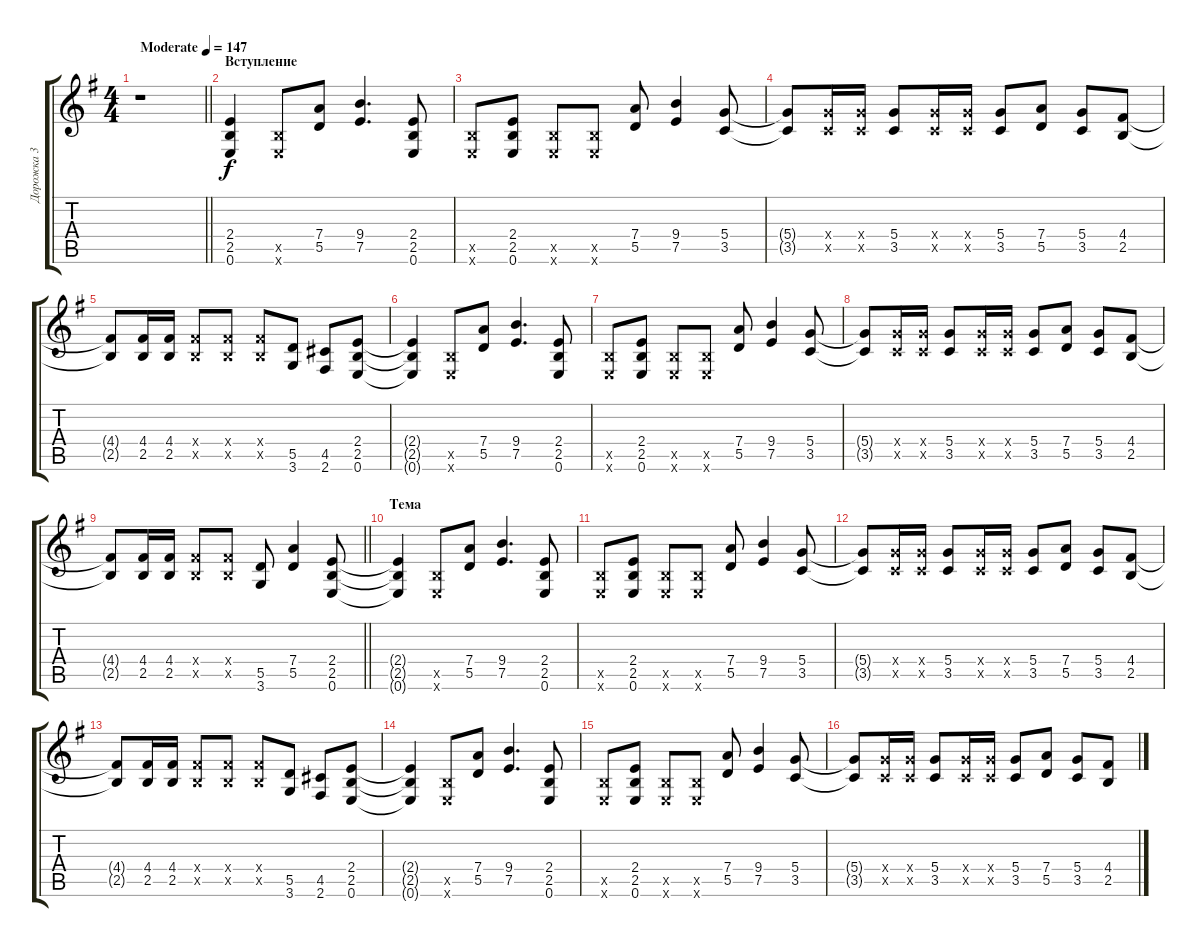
\track ("Дорожка 3" "Дорожка 3") {instrument overdrivenguitar}
\staff {score tabs}
\tuning (E4 B3 G3 D3 A2 E2) {hide}
\ts (4 4)
\tempo (147 "Moderate")
\clef g2
\barLineRight lightlight
\ks eminor
r.1{dy f instrument overdrivenguitar} |
\section ("" "Вступление")
(2.4 2.5 0.6).4 (2.5{x} 0.6{x}).8 (7.4 5.5).8 (9.4 7.5).4{d} (2.4 2.5 0.6).8 |
(2.5{x} 0.6{x}).8 (2.4 2.5 0.6).8 (2.5{x} 0.6{x}).8 (2.5{x} 0.6{x}).8 (7.4 5.5).8 (9.4 7.5).4 (5.4 3.5).8 |
(5.4{t} 3.5{t}).8 (5.4{x} 3.5{x}).16 (5.4{x} 3.5{x}).16 (5.4 3.5).8 (5.4{x} 3.5{x}).16 (5.4{x} 3.5{x}).16 (5.4 3.5).8 (7.4 5.5).8 (5.4 3.5).8 (4.4 2.5).8 |
(4.4{t} 2.5{t}).8 (4.4 2.5).16 (4.4 2.5).16 (4.4{x} 2.5{x}).8 (4.4{x} 2.5{x}).8 (4.4{x} 2.5{x}).8 (5.5 3.6).8 (4.5 2.6).8 (2.4 2.5 0.6).8 |
(2.4{t} 2.5{t} 0.6{t}).4 (2.5{x} 0.6{x}).8 (7.4 5.5).8 (9.4 7.5).4{d} (2.4 2.5 0.6).8 |
(2.5{x} 0.6{x}).8 (2.4 2.5 0.6).8 (2.5{x} 0.6{x}).8 (2.5{x} 0.6{x}).8 (7.4 5.5).8 (9.4 7.5).4 (5.4 3.5).8 |
(5.4{t} 3.5{t}).8 (5.4{x} 3.5{x}).16 (5.4{x} 3.5{x}).16 (5.4 3.5).8 (5.4{x} 3.5{x}).16 (5.4{x} 3.5{x}).16 (5.4 3.5).8 (7.4 5.5).8 (5.4 3.5).8 (4.4 2.5).8 |
\barLineRight lightlight
(4.4{t} 2.5{t}).8 (4.4 2.5).16 (4.4 2.5).16 (4.4{x} 2.5{x}).8 (4.4{x} 2.5{x}).8 (5.5 3.6).8 (7.4 5.5).4 (2.4 2.5 0.6).8 |
\section ("" "Тема")
(2.4{t} 2.5{t} 0.6{t}).4 (2.5{x} 0.6{x}).8 (7.4 5.5).8 (9.4 7.5).4{d} (2.4 2.5 0.6).8 |
(2.5{x} 0.6{x}).8 (2.4 2.5 0.6).8 (2.5{x} 0.6{x}).8 (2.5{x} 0.6{x}).8 (7.4 5.5).8 (9.4 7.5).4 (5.4 3.5).8 |
(5.4{t} 3.5{t}).8 (5.4{x} 3.5{x}).16 (5.4{x} 3.5{x}).16 (5.4 3.5).8 (5.4{x} 3.5{x}).16 (5.4{x} 3.5{x}).16 (5.4 3.5).8 (7.4 5.5).8 (5.4 3.5).8 (4.4 2.5).8 |
(4.4{t} 2.5{t}).8 (4.4 2.5).16 (4.4 2.5).16 (4.4{x} 2.5{x}).8 (4.4{x} 2.5{x}).8 (4.4{x} 2.5{x}).8 (5.5 3.6).8 (4.5 2.6).8 (2.4 2.5 0.6).8 |
(2.4{t} 2.5{t} 0.6{t}).4 (2.5{x} 0.6{x}).8 (7.4 5.5).8 (9.4 7.5).4{d} (2.4 2.5 0.6).8 |
(2.5{x} 0.6{x}).8 (2.4 2.5 0.6).8 (2.5{x} 0.6{x}).8 (2.5{x} 0.6{x}).8 (7.4 5.5).8 (9.4 7.5).4 (5.4 3.5).8 |
(5.4{t} 3.5{t}).8 (5.4{x} 3.5{x}).16 (5.4{x} 3.5{x}).16 (5.4 3.5).8 (5.4{x} 3.5{x}).16 (5.4{x} 3.5{x}).16 (5.4 3.5).8 (7.4 5.5).8 (5.4 3.5).8 (4.4 2.5).8
